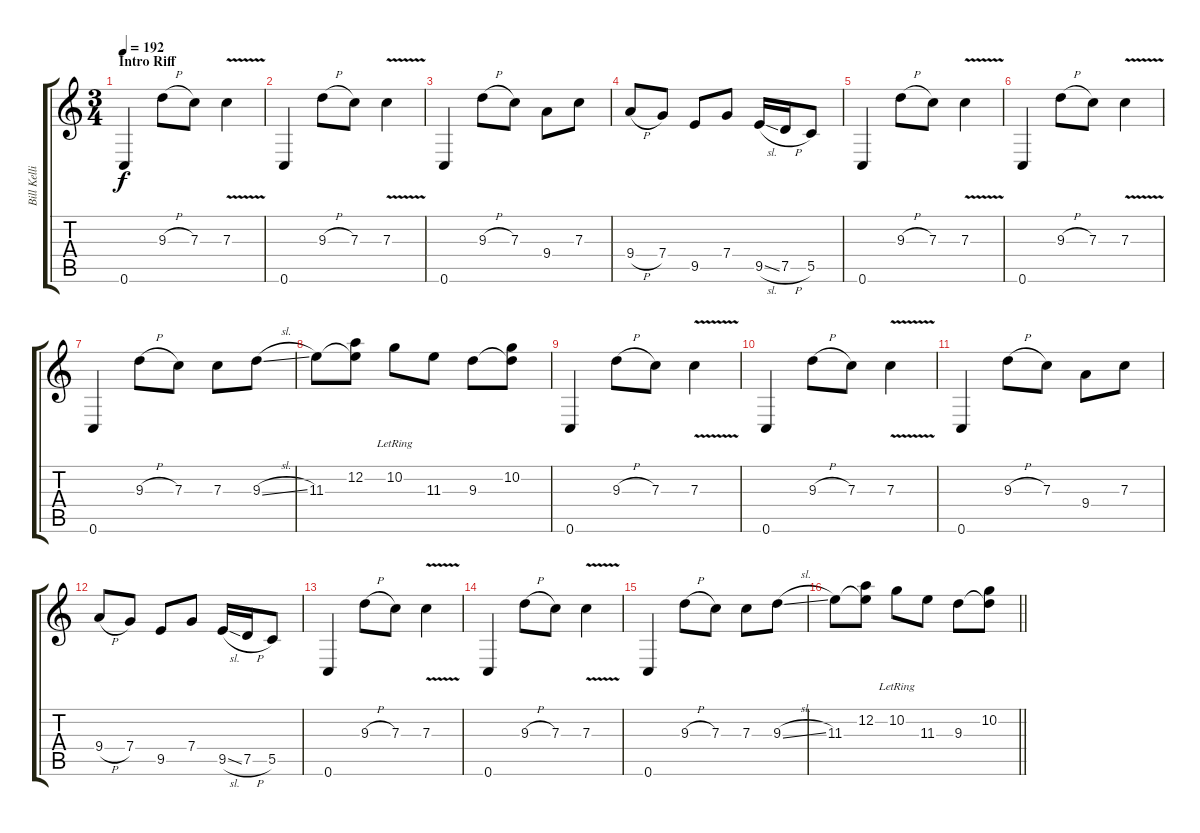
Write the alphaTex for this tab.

\track ("Bill Kelliher - Guitar" "Bill Kelli") {instrument distortionguitar}
\staff {score tabs}
\tuning (D4 A3 F3 C3 G2 C2) {hide}
\ts (3 4)
\section ("" "Intro Riff")
\tempo 192
\clef g2
\ks c
0.6.4{dy f instrument distortionguitar} 9.3{h}.8 7.3.8 7.3{v}.4 |
0.6.4 9.3{h}.8 7.3.8 7.3{v}.4 |
0.6.4 9.3{h}.8 7.3.8 9.4.8 7.3.8 |
9.4{h}.8 7.4.8 9.5.8 7.4.8 9.5{sl}.16 7.5{h}.16 5.5.8 |
0.6.4 9.3{h}.8 7.3.8 7.3{v}.4 |
0.6.4 9.3{h}.8 7.3.8 7.3{v}.4 |
0.6.4 9.3{h}.8 7.3.8 7.3.8 9.3{sl}.8 |
11.3.8 (12.2 11.3{t}).8 10.2{lr}.8 11.3.8 9.3.8 (10.2 9.3{t}).8 |
0.6.4 9.3{h}.8 7.3.8 7.3{v}.4 |
0.6.4 9.3{h}.8 7.3.8 7.3{v}.4 |
0.6.4 9.3{h}.8 7.3.8 9.4.8 7.3.8 |
9.4{h}.8 7.4.8 9.5.8 7.4.8 9.5{sl}.16 7.5{h}.16 5.5.8 |
0.6.4 9.3{h}.8 7.3.8 7.3{v}.4 |
0.6.4 9.3{h}.8 7.3.8 7.3{v}.4 |
0.6.4 9.3{h}.8 7.3.8 7.3.8 9.3{sl}.8 |
\barLineRight lightlight
11.3.8 (12.2 11.3{t}).8 10.2{lr}.8 11.3.8 9.3.8 (10.2 9.3{t}).8
